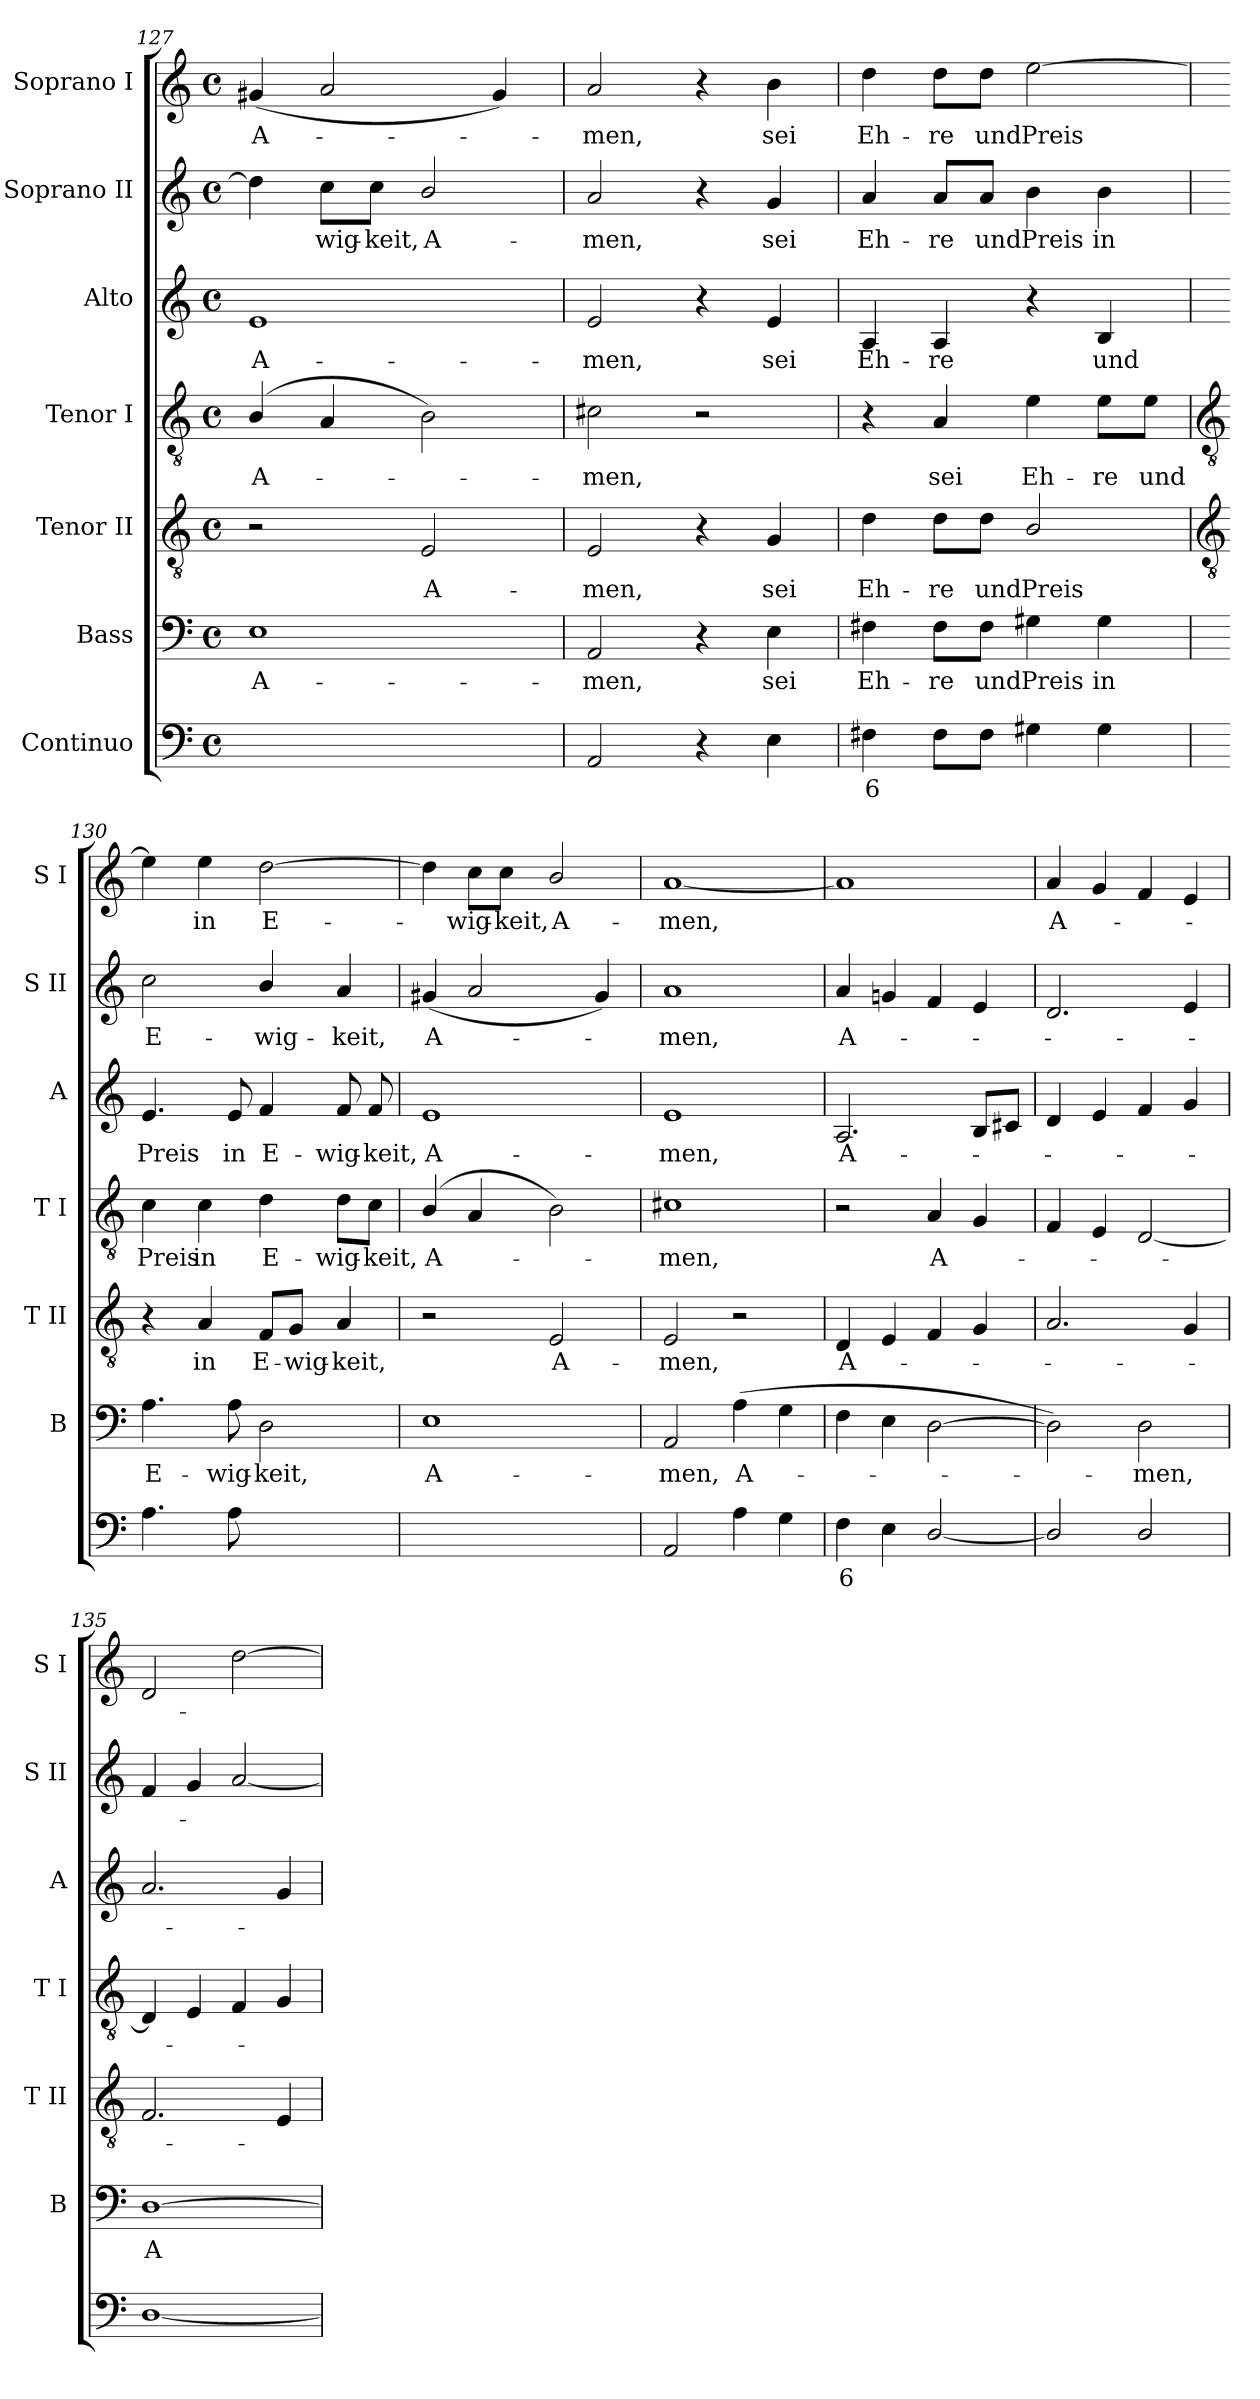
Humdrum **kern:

**kern	**text	**text	**kern	**text	**kern	**text	**kern	**text	**kern	**text	**kern	**text	**kern	**text
*part7	*part7	*part7	*part6	*part6	*part5	*part5	*part4	*part4	*part3	*part3	*part2	*part2	*part1	*part1
*staff7	*staff7	*staff7	*staff6	*staff6	*staff5	*staff5	*staff4	*staff4	*staff3	*staff3	*staff2	*staff2	*staff1	*staff1
*I"Continuo	*	*	*I"Bass	*	*I"Tenor II	*	*I"Tenor I	*	*I"Alto	*	*I"Soprano II	*	*I"Soprano I	*
*	*	*	*I'B	*	*I'T II	*	*I'T I	*	*I'A	*	*I'S II	*	*I'S I	*
*clefF4	*	*	*clefF4	*	*clefGv2	*	*clefGv2	*	*clefG2	*	*clefG2	*	*clefG2	*
*k[]	*	*	*k[]	*	*k[]	*	*k[]	*	*k[]	*	*k[]	*	*k[]	*
*C:	*	*	*C:	*	*C:	*	*C:	*	*C:	*	*C:	*	*C:	*
*M4/4	*	*	*M4/4	*	*M4/4	*	*M4/4	*	*M4/4	*	*M4/4	*	*M4/4	*
*met(c)	*	*	*met(c)	*	*met(c)	*	*met(c)	*	*met(c)	*	*met(c)	*	*met(c)	*
=127	=127	=127	=127	=127	=127	=127	=127	=127	=127	=127	=127	=127	=127	=127
!	!LO:LY:b	!	!	!LO:LY:b	!	!	!	!LO:LY:b	!	!LO:LY:b	!	!	!	!LO:LY:b
[4Eyy	7	.	1E	A-	2r	.	(<4B/	A-	1e	A-	4dd]	.	(<4g#X	A-
!	!LO:LY:b	!LO:LY:b	!	!	!	!	!	!	!	!	!	!LO:LY:b	!	!
4Eyy_	6	4	.	.	.	.	4A	.	.	.	8cc\L	wig-	2a	.
!	!	!	!	!	!	!	!	!	!	!	!	!LO:LY:b	!	!
.	.	.	.	.	.	.	.	.	.	.	8cc\J	-keit,	.	.
!	!	!LO:LY:b	!	!	!	!LO:LY:b	!	!	!	!	!	!LO:LY:b	!	!
4Eyy_	.	4	.	.	2E	A-	2B)	.	.	.	2b/	A-	.	.
4Eyy]	.	.	.	.	.	.	.	.	.	.	.	.	4g#)	.
=128	=128	=128	=128	=128	=128	=128	=128	=128	=128	=128	=128	=128	=128	=128
!	!	!	!	!LO:LY:b	!	!LO:LY:b	!	!LO:LY:b	!	!LO:LY:b	!	!LO:LY:b	!	!LO:LY:b
2AA	.	.	2AA	-men,	2E	-men,	2c#X	men,	2e	-men,	2a	-men,	2a	men,
4r	.	.	4r	.	4r	.	2r	.	4r	.	4r	.	4r	.
!	!	!	!	!LO:LY:b	!	!LO:LY:b	!	!	!	!LO:LY:b	!	!LO:LY:b	!	!LO:LY:b
4E	.	.	4E	sei	4G	sei	.	.	4e	sei	4g	sei	4b	sei
=129	=129	=129	=129	=129	=129	=129	=129	=129	=129	=129	=129	=129	=129	=129
!	!LO:LY:b	!	!	!LO:LY:b	!	!LO:LY:b	!	!	!	!LO:LY:b	!	!LO:LY:b	!	!LO:LY:b
4F#X	6	.	4F#X	Eh-	4d	Eh-	4r	.	4A	Eh-	4a	Eh-	4dd	Eh-
!	!	!	!	!LO:LY:b	!	!LO:LY:b	!	!LO:LY:b	!	!LO:LY:b	!	!LO:LY:b	!	!LO:LY:b
8F#L	.	.	8F#\L	-re	8d\L	-re	4A	sei	4A	-re	8a/L	-re	8dd\L	-re
!	!	!	!	!LO:LY:b	!	!LO:LY:b	!	!	!	!	!	!LO:LY:b	!	!LO:LY:b
8F#J	.	.	8F#\J	und	8d\J	und	.	.	.	.	8a/J	und	8dd\J	und
!	!	!	!	!LO:LY:b	!	!LO:LY:b	!	!LO:LY:b	!	!	!	!LO:LY:b	!	!LO:LY:b
4G#X	.	.	4G#X	Preis	2B/	Preis	4e	Eh-	4r	.	4b	Preis	[2ee	Preis
!	!	!	!	!LO:LY:b	!	!	!	!LO:LY:b	!	!LO:LY:b	!	!LO:LY:b	!	!
4G#	.	.	4G#	in	.	.	8e\L	-re	4B	und	4b	in	.	.
!	!	!	!	!	!	!	!	!LO:LY:b	!	!	!	!	!	!
.	.	.	.	.	.	.	8e\J	und	.	.	.	.	.	.
!!LO:LB:g=z
=130	=130	=130	=130	=130	=130	=130	=130	=130	=130	=130	=130	=130	=130	=130
*	*	*	*	*	*clefGv2	*	*clefGv2	*	*	*	*	*	*	*
!	!	!	!	!LO:LY:b	!	!	!	!LO:LY:b	!	!LO:LY:b	!	!LO:LY:b	!	!
4.A	.	.	4.A	E-	4r	.	4c	Preis	4.e	Preis	2cc	E-	4ee]	.
!	!	!	!	!	!	!LO:LY:b	!	!LO:LY:b	!	!	!	!	!	!LO:LY:b
.	.	.	.	.	4A	in	4c	in	.	.	.	.	4ee	in
!	!	!	!	!LO:LY:b	!	!	!	!	!	!LO:LY:b	!	!	!	!
8A	.	.	8A	-wig-	.	.	.	.	8e	in	.	.	.	.
!	!LO:LY:b	!	!	!LO:LY:b	!	!LO:LY:b	!	!LO:LY:b	!	!LO:LY:b	!	!LO:LY:b	!	!LO:LY:b
[4Dyy	6	.	2D	-keit,	8F/L	E-	4d	E-	4f	E-	4b/	-wig-	[2dd	E-
!	!	!	!	!	!	!LO:LY:b	!	!	!	!	!	!	!	!
.	.	.	.	.	8G/J	-wig-	.	.	.	.	.	.	.	.
!	!LO:LY:b	!	!	!	!	!LO:LY:b	!	!LO:LY:b	!	!LO:LY:b	!	!LO:LY:b	!	!
4Dyy]	5	.	.	.	4A	-keit,	8d\L	-wig-	8f	-wig-	4a	-keit,	.	.
!	!	!	!	!	!	!	!	!LO:LY:b	!	!LO:LY:b	!	!	!	!
.	.	.	.	.	.	.	8c\J	-keit,	8f	-keit,	.	.	.	.
=131	=131	=131	=131	=131	=131	=131	=131	=131	=131	=131	=131	=131	=131	=131
!	!LO:LY:b	!	!	!LO:LY:b	!	!	!	!LO:LY:b	!	!LO:LY:b	!	!LO:LY:b	!	!
[4Eyy	7	.	1E	A-	2r	.	(<4B/	A-	1e	A-	(<4g#X	A-	4dd]	.
!	!LO:LY:b	!LO:LY:b	!	!	!	!	!	!	!	!	!	!	!	!LO:LY:b
4Eyy_	6	4	.	.	.	.	4A	.	.	.	2a	.	8cc\L	wig-
!	!	!	!	!	!	!	!	!	!	!	!	!	!	!LO:LY:b
.	.	.	.	.	.	.	.	.	.	.	.	.	8cc\J	-keit,
!	!	!LO:LY:b	!	!	!	!LO:LY:b	!	!	!	!	!	!	!	!LO:LY:b
4Eyy_	.	4	.	.	2E	A-	2B)	.	.	.	.	.	2b/	A-
4Eyy]	.	.	.	.	.	.	.	.	.	.	4g#)	.	.	.
=132	=132	=132	=132	=132	=132	=132	=132	=132	=132	=132	=132	=132	=132	=132
!	!	!	!	!LO:LY:b	!	!LO:LY:b	!	!LO:LY:b	!	!LO:LY:b	!	!LO:LY:b	!	!LO:LY:b
2AA	.	.	2AA	-men,	2E	-men,	1c#X	men,	1e	-men,	1a	men,	[1a	-men,
!	!	!	!	!LO:LY:b	!	!	!	!	!	!	!	!	!	!
4A	.	.	(>4A	A-	2r	.	.	.	.	.	.	.	.	.
4G	.	.	4G	.	.	.	.	.	.	.	.	.	.	.
=133	=133	=133	=133	=133	=133	=133	=133	=133	=133	=133	=133	=133	=133	=133
!	!LO:LY:b	!	!	!	!	!LO:LY:b	!	!	!	!LO:LY:b	!	!LO:LY:b	!	!
4F	6	.	4F	.	4D	A-	2r	.	2.A	A-	4a	A-	1a]	.
4E	.	.	4E	.	4E	.	.	.	.	.	4gn	.	.	.
!	!	!	!	!	!	!	!	!LO:LY:b	!	!	!	!	!	!
[2D/	.	.	[2D	.	4F	.	4A	A-	.	.	4f	.	.	.
.	.	.	.	.	4G	.	4G	.	8BL	.	4e	.	.	.
.	.	.	.	.	.	.	.	.	8c#XJ	.	.	.	.	.
=134	=134	=134	=134	=134	=134	=134	=134	=134	=134	=134	=134	=134	=134	=134
!	!	!	!	!	!	!	!	!	!	!	!	!	!	!LO:LY:b
2D/]	.	.	2D])	.	2.A	.	4F	.	4d	.	2.d	.	4a	A-
.	.	.	.	.	.	.	4E	.	4e	.	.	.	4g	.
!	!	!	!	!LO:LY:b	!	!	!	!	!	!	!	!	!	!
2D/	.	.	2D	men,	.	.	[2D	.	4f	.	.	.	4f	.
.	.	.	.	.	4G	.	.	.	4g	.	4e	.	4e	.
=135	=135	=135	=135	=135	=135	=135	=135	=135	=135	=135	=135	=135	=135	=135
!	!	!	!	!LO:LY:b	!	!	!	!	!	!	!	!	!	!
[1D/	.	.	[1D	A-	2.F	.	4D]	.	2.a	.	4f	.	2d	.
.	.	.	.	.	.	.	4E	.	.	.	4g	.	.	.
.	.	.	.	.	.	.	4F	.	.	.	[2a	.	[2dd	.
.	.	.	.	.	4E	.	4G	.	4g	.	.	.	.	.
=	=	=	=	=	=	=	=	=	=	=	=	=	=	=
*-	*-	*-	*-	*-	*-	*-	*-	*-	*-	*-	*-	*-	*-	*-
